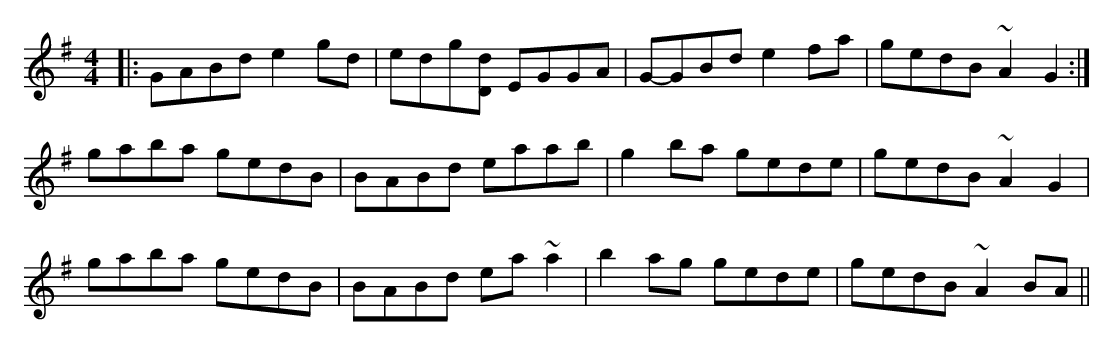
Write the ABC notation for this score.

X:1
M:4/4
K:G
|:GABd e2gd|edg[dD] EGGA|G-GBd e2fa|gedB ~A2 G2:|
 gaba gedB|BABd eaab|g2ba gede|gedB ~A2 G2|
gaba gedB|BABd ea~a2|b2ag gede|gedB ~A2 BA||
